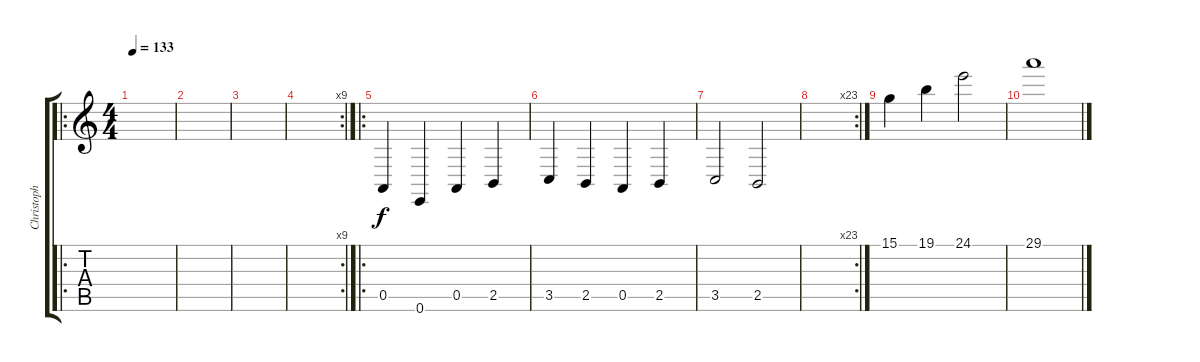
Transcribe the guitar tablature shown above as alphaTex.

\track ("Christoph" "Christoph") {instrument synthstrings1}
\staff {score tabs}
\tuning (E4 B3 G3 D3 A2 E2) {hide}
\ro
\ts (4 4)
\tempo 133
\clef g2
\ks c
|
|
|
\rc 9
|
\ro
0.5.4 0.6.4 0.5.4 2.5.4 |
3.5.4 2.5.4 0.5.4 2.5.4 |
3.5.2 2.5.2 |
\rc 23
|
15.1.4{instrument glockenspiel} 19.1.4 24.1.2 |
29.1.1
